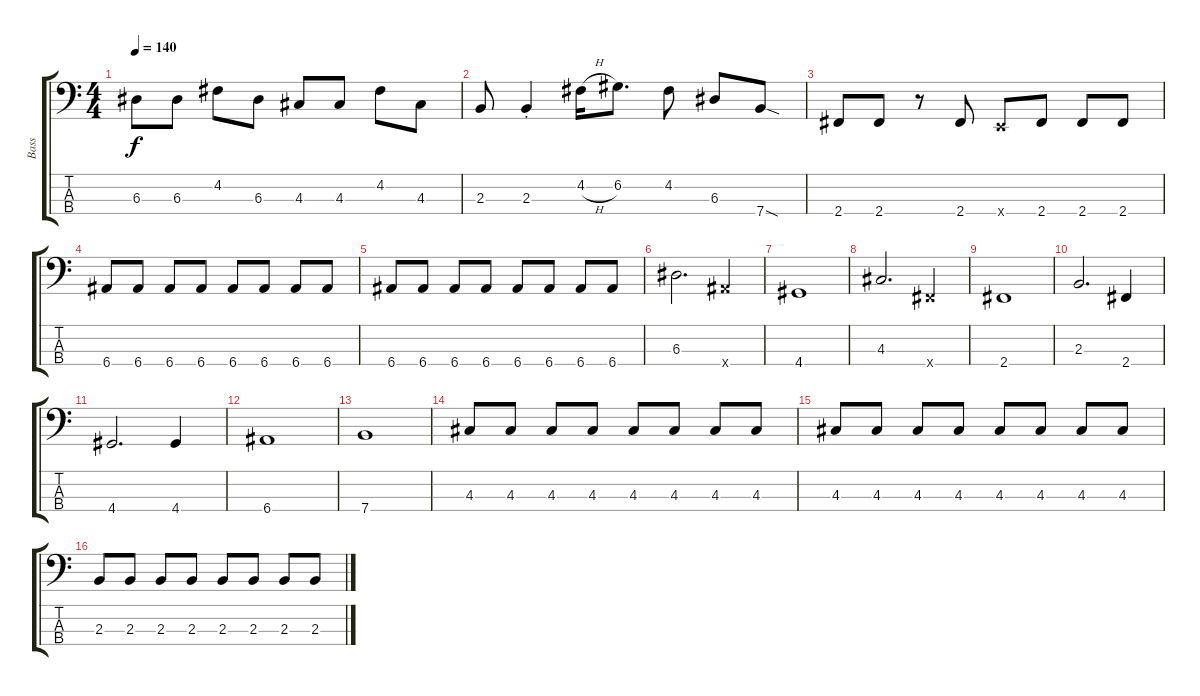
\track ("Bass" "Bass") {instrument electricbasspick}
\staff {score tabs}
\tuning (G2 D2 A1 E1) {hide}
\ts (4 4)
\tempo 140
\clef f4
\ks c
6.3.8{dy f} 6.3.8 4.2.8 6.3.8 4.3.8 4.3.8 4.2.8 4.3.8 |
2.3.8 2.3{st}.4 4.2{h}.16 6.2.8{d} 4.2.8 6.3.8 7.4{sod}.8 |
2.4.8 2.4.8 r.8 2.4.8 0.4{x}.8 2.4.8 2.4.8 2.4.8 |
6.4.8 6.4.8 6.4.8 6.4.8 6.4.8 6.4.8 6.4.8 6.4.8 |
6.4.8 6.4.8 6.4.8 6.4.8 6.4.8 6.4.8 6.4.8 6.4.8 |
6.3.2{d} 6.4{x}.4 |
4.4.1 |
4.3.2{d} 2.4{x}.4 |
2.4.1 |
2.3.2{d} 2.4.4 |
4.4.2{d} 4.4.4 |
6.4.1 |
7.4.1 |
4.3.8 4.3.8 4.3.8 4.3.8 4.3.8 4.3.8 4.3.8 4.3.8 |
4.3.8 4.3.8 4.3.8 4.3.8 4.3.8 4.3.8 4.3.8 4.3.8 |
2.3.8 2.3.8 2.3.8 2.3.8 2.3.8 2.3.8 2.3.8 2.3.8
